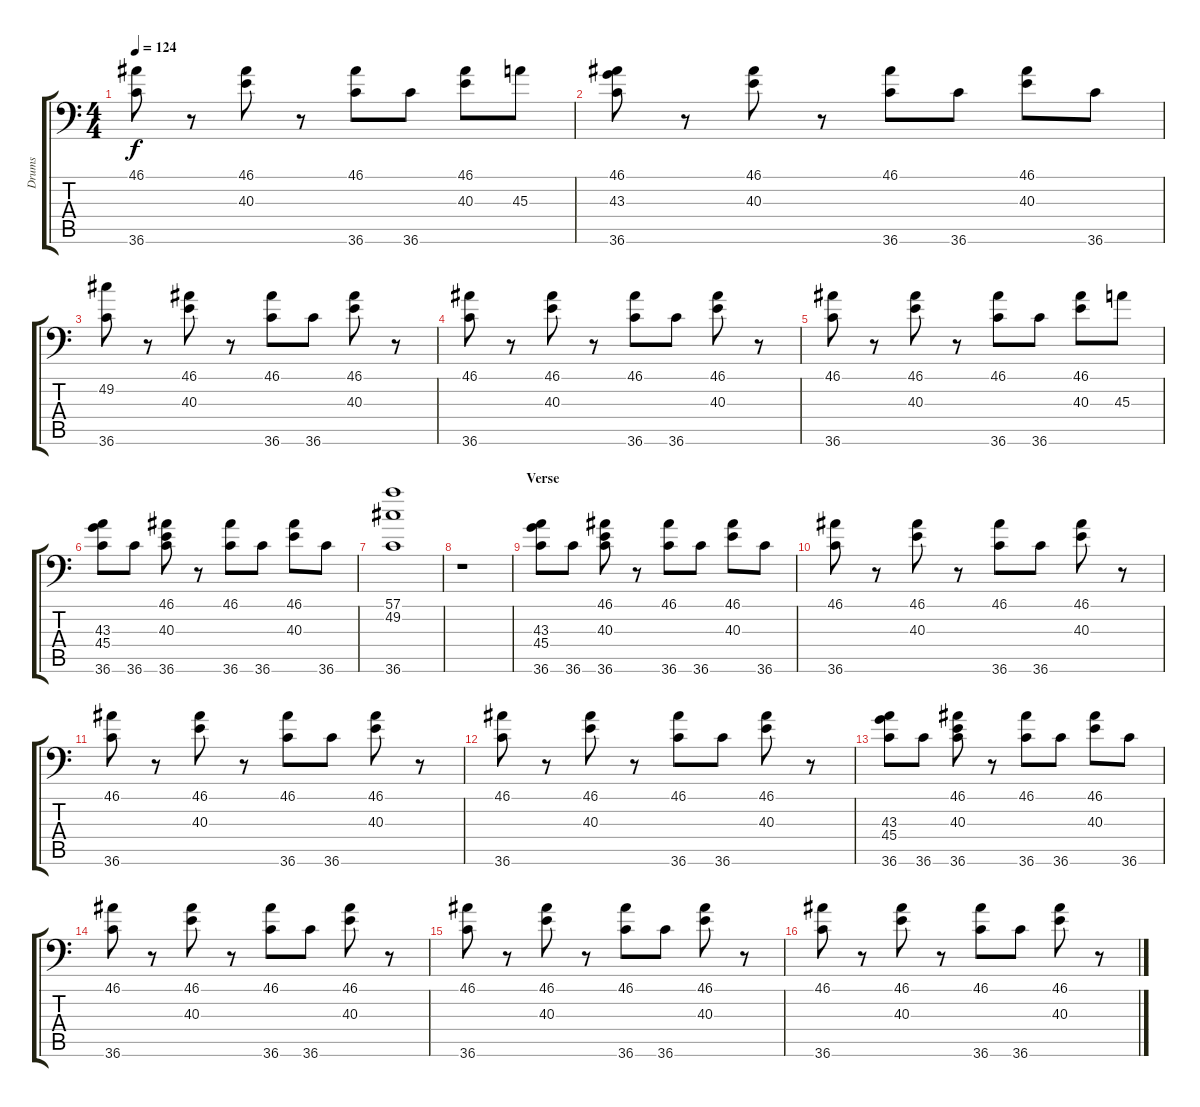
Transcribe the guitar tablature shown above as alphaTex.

\track ("Drums" "Drums") {instrument acousticgrandpiano}
\staff {score tabs}
\tuning (C-1 C-1 C-1 C-1 C-1 C-1) {hide}
\ts (4 4)
\tempo 124
\clef f4
\ks c
(46.1 36.6).8{dy f} r.8 (46.1 40.3).8 r.8 (46.1 36.6).8 36.6.8 (46.1 40.3).8 45.3.8 |
(46.1 43.3 36.6).8 r.8 (46.1 40.3).8 r.8 (46.1 36.6).8 36.6.8 (46.1 40.3).8 36.6.8 |
(49.2 36.6).8 r.8 (46.1 40.3).8 r.8 (46.1 36.6).8 36.6.8 (46.1 40.3).8 r.8 |
(46.1 36.6).8 r.8 (46.1 40.3).8 r.8 (46.1 36.6).8 36.6.8 (46.1 40.3).8 r.8 |
(46.1 36.6).8 r.8 (46.1 40.3).8 r.8 (46.1 36.6).8 36.6.8 (46.1 40.3).8 45.3.8 |
(43.3 45.4 36.6).8 36.6.8 (46.1 40.3 36.6).8 r.8 (46.1 36.6).8 36.6.8 (46.1 40.3).8 36.6.8 |
(57.1 49.2 36.6).1 |
r.1 |
\section ("" "Verse")
(43.3 45.4 36.6).8 36.6.8 (46.1 40.3 36.6).8 r.8 (46.1 36.6).8 36.6.8 (46.1 40.3).8 36.6.8 |
(46.1 36.6).8 r.8 (46.1 40.3).8 r.8 (46.1 36.6).8 36.6.8 (46.1 40.3).8 r.8 |
(46.1 36.6).8 r.8 (46.1 40.3).8 r.8 (46.1 36.6).8 36.6.8 (46.1 40.3).8 r.8 |
(46.1 36.6).8 r.8 (46.1 40.3).8 r.8 (46.1 36.6).8 36.6.8 (46.1 40.3).8 r.8 |
(43.3 45.4 36.6).8 36.6.8 (46.1 40.3 36.6).8 r.8 (46.1 36.6).8 36.6.8 (46.1 40.3).8 36.6.8 |
(46.1 36.6).8 r.8 (46.1 40.3).8 r.8 (46.1 36.6).8 36.6.8 (46.1 40.3).8 r.8 |
(46.1 36.6).8 r.8 (46.1 40.3).8 r.8 (46.1 36.6).8 36.6.8 (46.1 40.3).8 r.8 |
(46.1 36.6).8 r.8 (46.1 40.3).8 r.8 (46.1 36.6).8 36.6.8 (46.1 40.3).8 r.8
